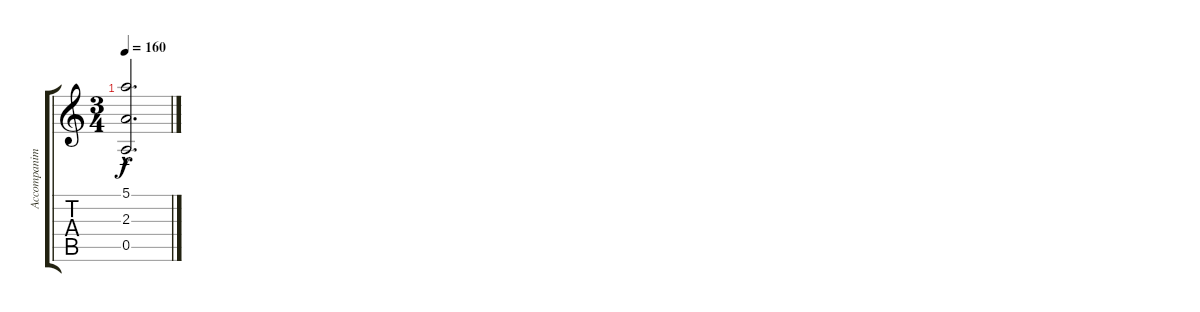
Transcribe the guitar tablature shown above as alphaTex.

\track ("Accompaniment" "Accompanim") {instrument acousticguitarnylon}
\staff {score tabs}
\tuning (E4 B3 G3 D3 A2 E2) {hide}
\ts (3 4)
\tempo 160
\clef g2
\ks c
(5.1{hac t} 2.3{hac t} 0.5{hac t}).2{d dy f}
